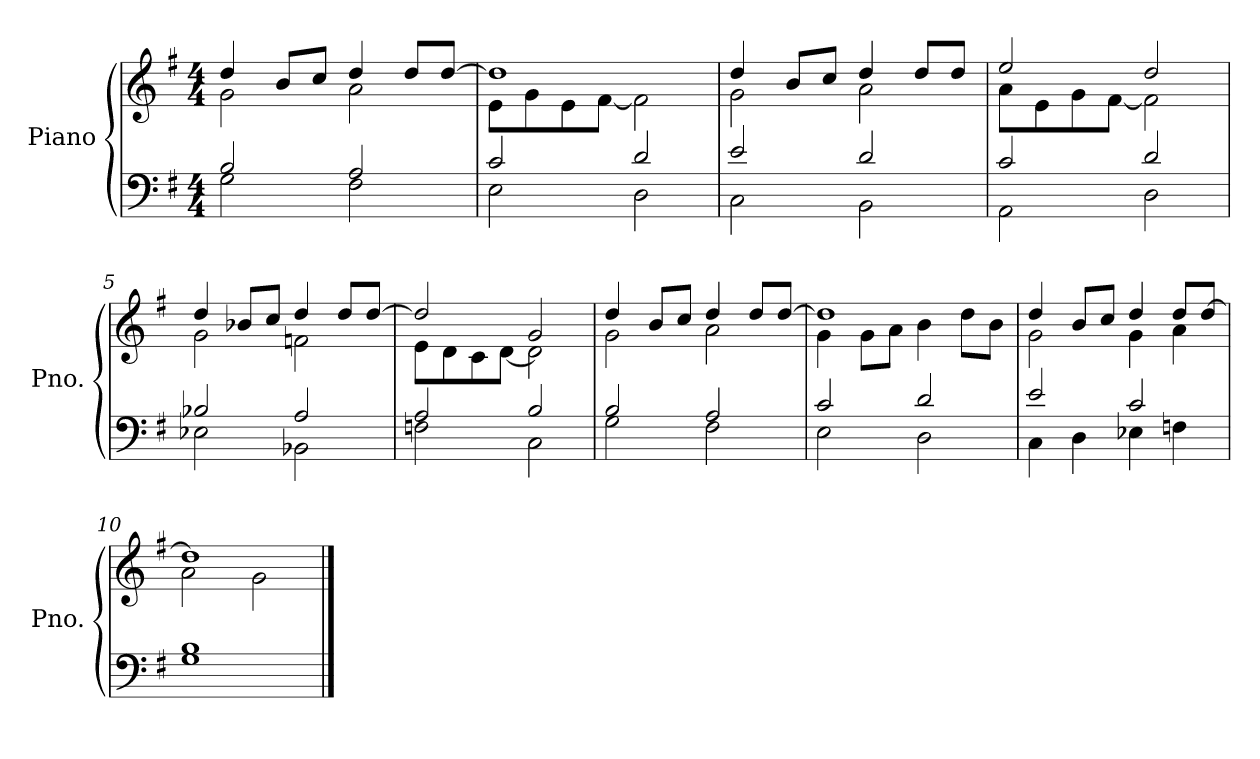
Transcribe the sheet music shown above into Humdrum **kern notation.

**kern	**kern
*part1	*part1
*staff2	*staff1
*I"Piano	*
*I'Pno.	*
*clefF4	*clefG2
*k[f#]	*k[f#]
*M4/4	*M4/4
=1	=1
*^	*^
2B/	2G\	4dd/	2g\
.	.	8b/L	.
.	.	8cc/J	.
2A/	2F#\	4dd/	2a\
.	.	8dd/L	.
.	.	[8dd/J	.
=2	=2	=2	=2
2c/	2E\	1dd]	8e\L
.	.	.	8g\
.	.	.	8e\
.	.	.	[8f#\J
2d/	2D\	.	2f#\]
=3	=3	=3	=3
2e/	2C\	4dd/	2g\
.	.	8b/L	.
.	.	8cc/J	.
2d/	2BB\	4dd/	2a\
.	.	8dd/L	.
.	.	8dd/J	.
=4	=4	=4	=4
2c/	2AA\	2ee/	8a\L
.	.	.	8e\
.	.	.	8g\
.	.	.	[8f#\J
2d/	2D\	2dd/	2f#\]
=5	=5	=5	=5
2B-X/	2E-X\	4dd/	2g\
.	.	8b-X/L	.
.	.	8cc/J	.
2A/	2BB-X\	4dd/	2fn\
.	.	8dd/L	.
.	.	[8dd/J	.
=6	=6	=6	=6
2A/	2Fn\	2dd/]	8e\L
.	.	.	8d\
.	.	.	8c\
.	.	.	[8d\J
2B/	2C\	2g/	2d\]
!!LO:LB:g=z	!!
=7	=7	=7	=7
2B/	2G\	4dd/	2g\
.	.	8b/L	.
.	.	8cc/J	.
2A/	2F#\	4dd/	2a\
.	.	8dd/L	.
.	.	[8dd/J	.
=8	=8	=8	=8
2c/	2E\	1dd]	4g\
.	.	.	8g\L
.	.	.	8a\J
2d/	2D\	.	4b\
.	.	.	8dd\L
.	.	.	8b\J
=9	=9	=9	=9
2e/	4C\	4dd/	2g\
.	4D\	8b/L	.
.	.	8cc/J	.
2c/	4E-X\	4dd/	4g\
.	4Fn\	8dd/L	4a\
.	.	[8dd/J	.
=10	=10	=10	=10
1B	1G	1dd]	2a\
.	.	.	2g\
*v	*v	*	*
*	*v	*v
==	==
*-	*-
